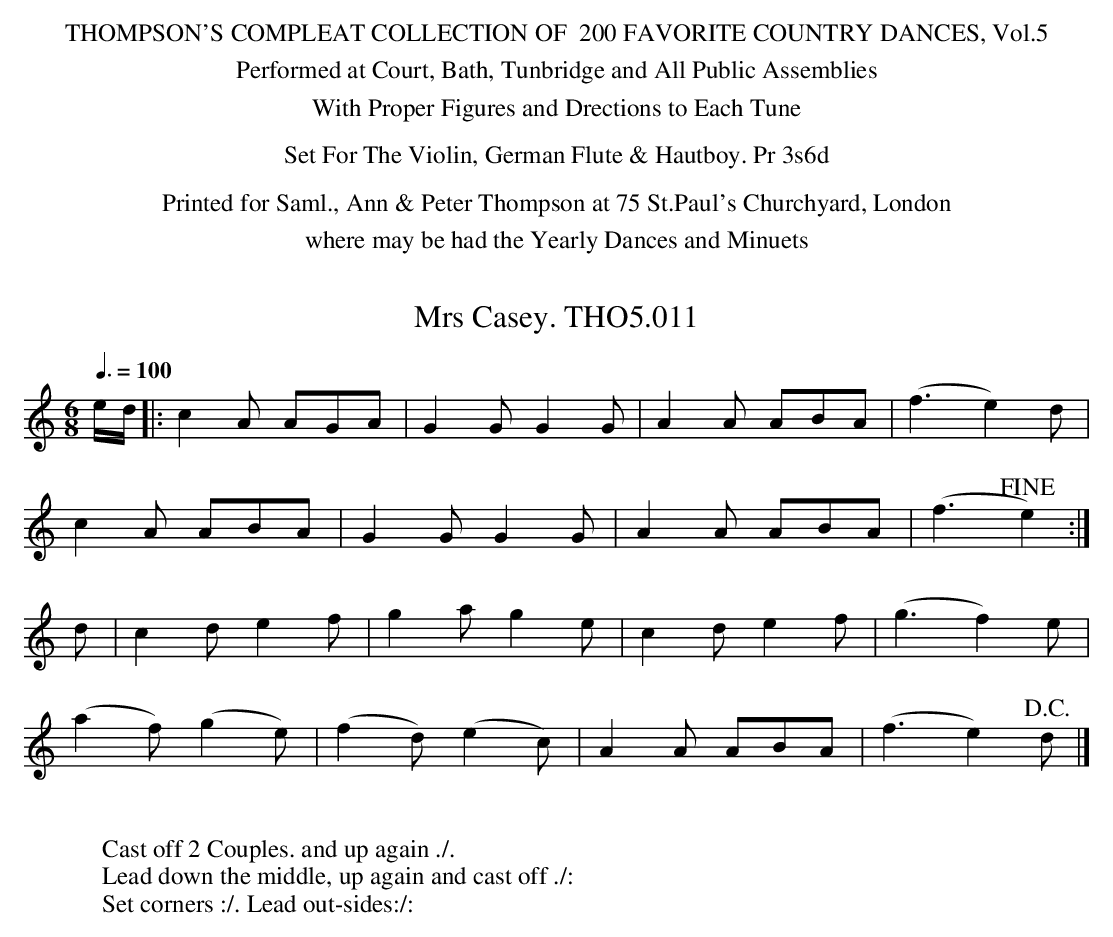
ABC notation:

X:1
T:Mrs Casey. THO5.011
M:6/8
L:1/8
Q:3/8=100
K:C
e/d/|:c2A AGA|G2G G2G|A2A ABA|(f3 e2) d|
c2A ABA|G2G G2G|A2A ABA|(f3 !fine!e2):|
d|c2d e2f|g2a g2e|c2d e2f|(g3 f2) e|
(a2f) (g2e)|(f2d) (e2c)|A2A ABA|(f3 e2) !D.C.!d|]
W:
W:Cast off 2 Couples. and up again ./.
W:Lead down the middle, up again and cast off ./:
W:Set corners :/. Lead out-sides:/:
